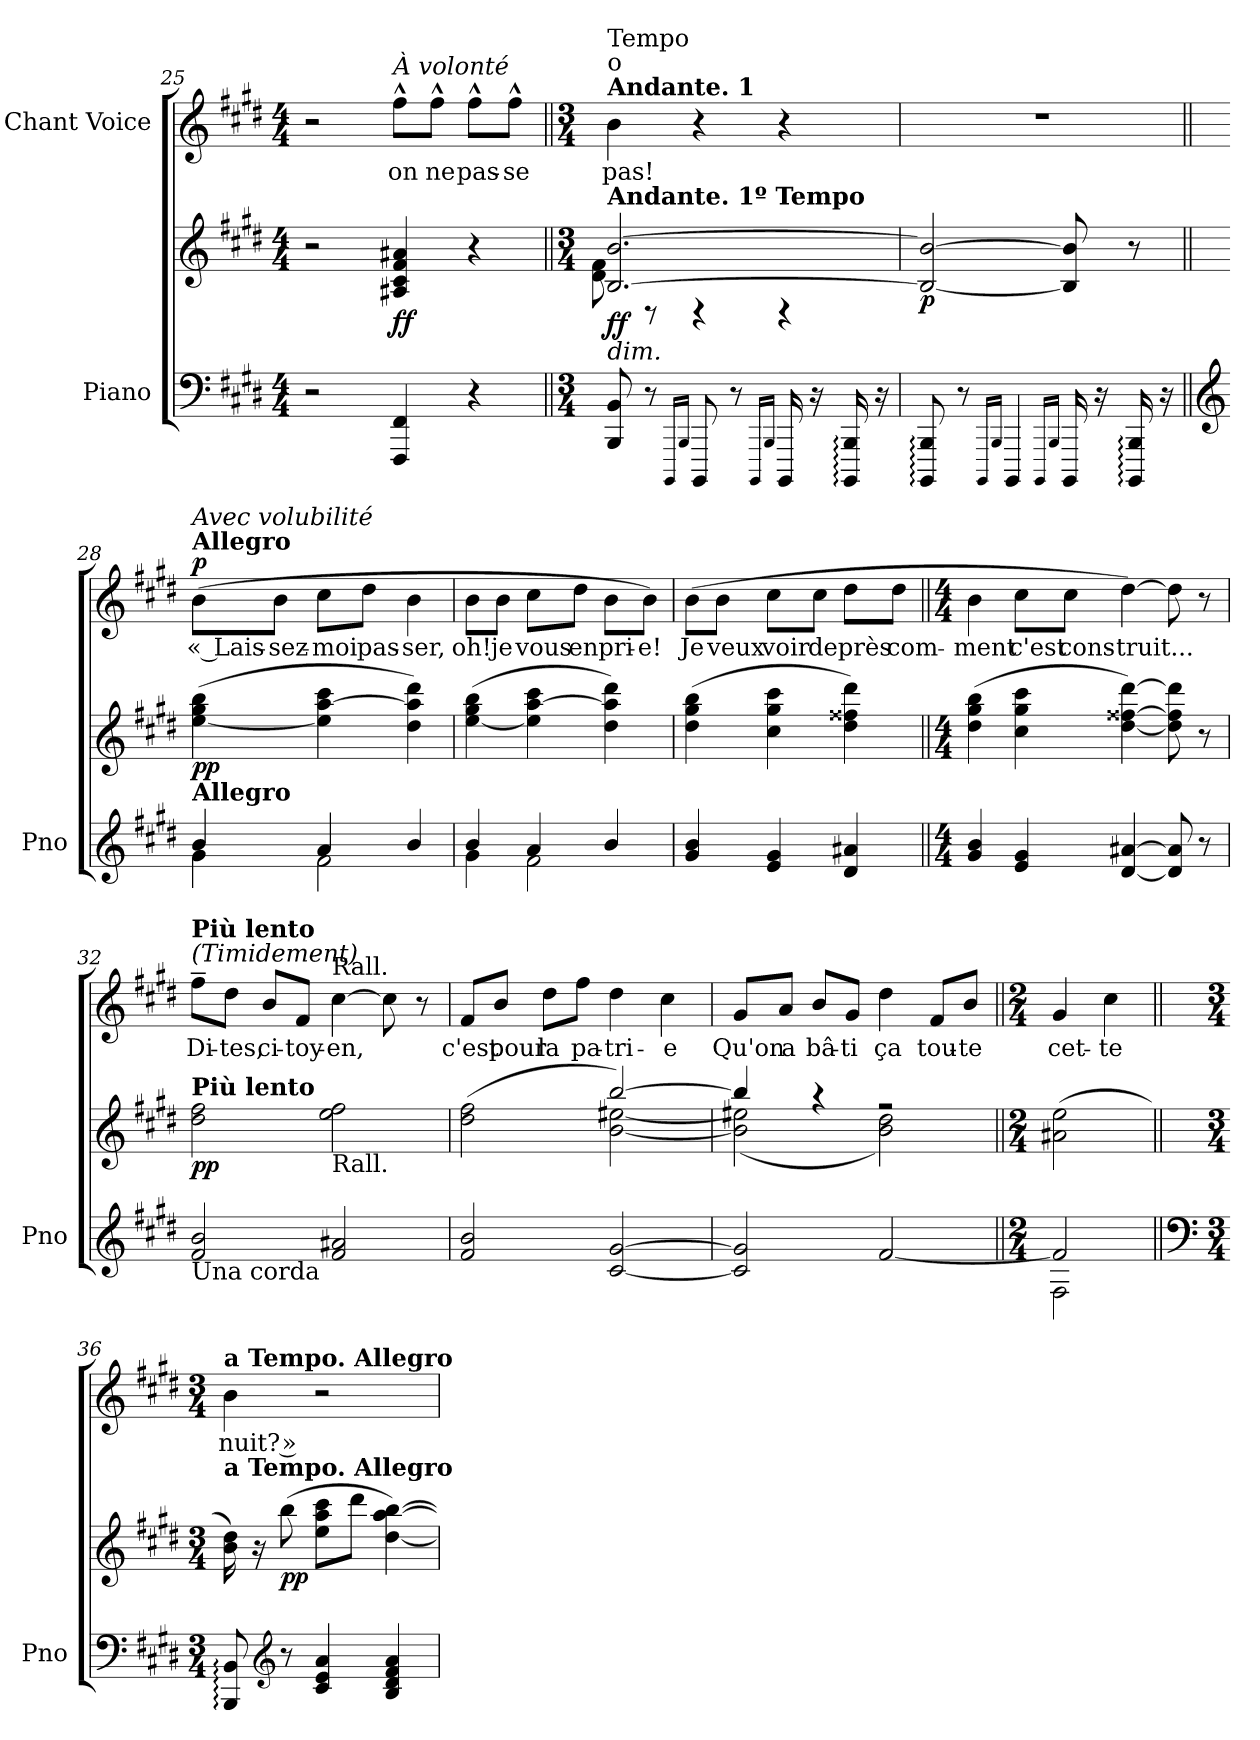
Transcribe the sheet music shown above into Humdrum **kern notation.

**kern	**kern	**dynam	**kern	**text	**dynam
*part2	*part2	*part2	*part1	*part1	*part1
*staff3	*staff2	*staff2/3	*staff1	*staff1	*staff1
*I"Piano	*	*	*I"Chant Voice	*	*
*I'Pno	*	*	*	*	*
*clefF4	*clefG2	*	*clefG2	*	*
*k[f#c#g#d#]	*k[f#c#g#d#]	*	*k[f#c#g#d#]	*	*
*M4/4	*M4/4	*	*M4/4	*	*
=25	=25	=25	=25	=25	=25
2r	2r	.	2r	.	.
!	!	!	!LO:TX:a:i:t=À volonté	!	!
!	!	!LO:DY:b	!	!LO:LY:b	!
4FFF#/ 4FF#/	4A#X/ 4c#/ 4f#/ 4a#X/	ff	8ff#^^\L	on	.
!	!	!	!	!LO:LY:b	!
.	.	.	8ff#^^\J	ne	.
!	!	!	!	!LO:LY:b	!
4r	4r	.	8ff#^^\L	pas-	.
!	!	!	!	!LO:LY:b	!
.	.	.	8ff#^^\J	-se	.
!!LO:LB:g=z
=26||	=26||	=26||	=26||	=26||	=26||
*M3/4	*M3/4	*	*M3/4	*	*
*	*^	*	*	*	*
!	!	!	!	!LO:TX:a:B:t=Andante. 1	!	!
!	!	!	!	!LO:TX:a:t=o	!	!
!	!	!	!	!LO:TX:a:t=Tempo	!	!
!	!LO:TX:a:B:t=Andante. 1º Tempo	!	!	!	!	!
!	!LO:TX:b:i:t=dim.	!	!	!	!	!
!	!	!	!LO:DY:b	!	!LO:LY:b	!
8BBB/ 8BB/	[2.B/ [2.b/	8d#\ 8f#\	ff	4b\	pas!	.
8r	.	8r	.	.	.	.
16qBBBB/LL	.	.	.	.	.	.
16qBBB/JJ	.	.	.	.	.	.
8BBBB/	.	4r	.	4r	.	.
8r	.	.	.	.	.	.
16qBBBB/LL	.	.	.	.	.	.
16qBBB/JJ	.	.	.	.	.	.
16BBBB/	.	4r	.	4r	.	.
16r	.	.	.	.	.	.
16BBBB/: 16BBB/:	.	.	.	.	.	.
16r	.	.	.	.	.	.
*	*v	*v	*	*	*	*
=27	=27	=27	=27	=27	=27
!	!	!LO:DY:b	!	!	!
8BBBB/: 8BBB/:	2B/_ 2b/_	p	2.r	.	.
8r	.	.	.	.	.
16qBBBB/LL	.	.	.	.	.
16qBBB/JJ	.	.	.	.	.
4BBBB/	.	.	.	.	.
16qBBBB/LL	.	.	.	.	.
16qBBB/JJ	.	.	.	.	.
16BBBB/	8B/] 8b/]	.	.	.	.
16r	.	.	.	.	.
16BBBB/: 16BBB/:	8r	.	.	.	.
16r	.	.	.	.	.
=28||	=28||	=28||	=28||	=28||	=28||
*clefG2	*	*	*	*	*
*^	*	*	*	*	*
!	!	!	!	!LO:TX:a:B:t=Allegro	!	!
!	!	!	!	!LO:TX:a:i:t=Avec volubilité	!	!
!LO:TX:a:B:t=Allegro	!	!	!	!	!	!
!	!	!	!LO:DY:b	!	!LO:LY:b	!LO:DY:a
4b/	4g#\	(>[4ee\ 4gg#\ 4bb\	pp	(>8b\L	« Lais-	p
!	!	!	!	!	!LO:LY:b	!
.	.	.	.	8b\J	-sez-	.
!	!	!	!	!	!LO:LY:b	!
4a/	2f#\	4ee\] [4aa\ 4ccc#\	.	8cc#\L	-moi	.
!	!	!	!	!	!LO:LY:b	!
.	.	.	.	8dd#\J	pas-	.
!	!	!	!	!	!LO:LY:b	!
4b/	.	4dd#\ 4aa\] 4ddd#\)	.	4b\	-ser,	.
!!LO:LB:g=z
=29	=29	=29	=29	=29	=29	=29
!	!	!	!	!	!LO:LY:b	!
4b/	4g#\	(>[4ee\ 4gg#\ 4bb\	.	8b\L	oh!	.
!	!	!	!	!	!LO:LY:b	!
.	.	.	.	8b\J	je	.
!	!	!	!	!	!LO:LY:b	!
4a/	2f#\	4ee\] [4aa\ 4ccc#\	.	8cc#\L	vous	.
!	!	!	!	!	!LO:LY:b	!
.	.	.	.	8dd#\J	en	.
!	!	!	!	!	!LO:LY:b	!
4b/	.	4dd#\ 4aa\] 4ddd#\)	.	8b\L	pri-	.
!	!	!	!	!	!LO:LY:b	!
.	.	.	.	8b\J)	-e!	.
*v	*v	*	*	*	*	*
=30	=30	=30	=30	=30	=30
!	!	!	!	!LO:LY:b	!
4g#/ 4b/	(>4dd#\ 4gg#\ 4bb\	.	(>8b\L	Je	.
!	!	!	!	!LO:LY:b	!
.	.	.	8b\J	veux	.
!	!	!	!	!LO:LY:b	!
4e/ 4g#/	4cc#\ 4gg#\ 4ccc#\	.	8cc#\L	voir	.
!	!	!	!	!LO:LY:b	!
.	.	.	8cc#\J	de	.
!	!	!	!	!LO:LY:b	!
4d#/ 4a#X/	4dd#\ 4ff##X\ 4ddd#\)	.	8dd#\L	près	.
!	!	!	!	!LO:LY:b	!
.	.	.	8dd#\J	com-	.
=31||	=31||	=31||	=31||	=31||	=31||
*M4/4	*M4/4	*	*M4/4	*	*
!	!	!	!	!LO:LY:b	!
4g#/ 4b/	(>4dd#\ 4gg#\ 4bb\	.	4b\	-ment	.
!	!	!	!	!LO:LY:b	!
4e/ 4g#/	4cc#\ 4gg#\ 4ccc#\	.	8cc#\L	c'est	.
!	!	!	!	!LO:LY:b	!
.	.	.	8cc#\J	cons-	.
!	!	!	!	!LO:LY:b	!
[4d#/ [4a#X/	[4dd#\ [4ff##X\ [4ddd#\)	.	[4dd#\)	-truit...	.
8d#/] 8a#/]	8dd#\] 8ff##\] 8ddd#\]	.	8dd#\]	.	.
8r	8r	.	8r	.	.
!!LO:PB:g=z
=32	=32	=32	=32	=32	=32
!	!	!	!LO:TX:a:i:t=(Timidement)	!	!
!	!	!	!LO:TX:a:B:t=Più lento	!	!
!	!LO:TX:a:B:t=Più lento	!	!	!	!
!LO:TX:b:t=Una corda	!	!	!	!	!
!	!	!LO:DY:b	!	!LO:LY:b	!
2f#/ 2b/	2dd#\ 2ff#\	pp	8ff#~\L	Di-	.
!	!	!	!	!LO:LY:b	!
.	.	.	8dd#\J	-tes,	.
!	!	!	!	!LO:LY:b	!
.	.	.	8b/L	ci-	.
!	!	!	!	!LO:LY:b	!
.	.	.	8f#/J	-toy-	.
*	*	*	*MM115	*	*
!	!	!	!LO:TX:a:t=Rall.	!	!
!	!LO:TX:b:t=Rall.	!	!	!	!
!	!	!	!	!LO:LY:b	!
2f#/ 2a#X/	2ee\ 2ff#\	.	[4cc#\	-en,	.
.	.	.	8cc#\]	.	.
.	.	.	8r	.	.
=33	=33	=33	=33	=33	=33
*	*	*	*MM110	*	*
*	*^	*	*	*	*
!	!	!	!	!	!LO:LY:b	!
2f#/ 2b/	(>2dd#\ 2ff#\	2ryy	.	8f#/L	c'est	.
!	!	!	!	!	!LO:LY:b	!
.	.	.	.	8b/J	pour	.
!	!	!	!	!	!LO:LY:b	!
.	.	.	.	8dd#\L	la	.
!	!	!	!	!	!LO:LY:b	!
.	.	.	.	8ff#\J	pa-	.
*	*	*	*	*MM105	*	*
!	!	!	!	!	!LO:LY:b	!
[2c#/ [2g#/	[2bb/)	[2b\ [2ee#X\	.	4dd#\	-tri-	.
!	!	!	!	!	!LO:LY:b	!
.	.	.	.	4cc#\	-e	.
=34	=34	=34	=34	=34	=34	=34
*	*	*	*	*MM100	*	*
!	!	!	!	!	!LO:LY:b	!
2c#/] 2g#/]	4bb/]	(>2b\] 2ee#X\]	.	8g#/L	Qu'on	.
!	!	!	!	!	!LO:LY:b	!
.	.	.	.	8a/J	a	.
!	!	!	!	!	!LO:LY:b	!
.	4raa	.	.	8b/L	bâ-	.
!	!	!	!	!	!LO:LY:b	!
.	.	.	.	8g#/J	-ti	.
*	*	*	*	*MM95	*	*
!	!	!	!	!	!LO:LY:b	!
[2f#/	2rff	2b\ 2dd#\)	.	4dd#\	ça	.
!	!	!	!	!	!LO:LY:b	!
.	.	.	.	8f#/L	tou-	.
!	!	!	!	!	!LO:LY:b	!
.	.	.	.	8b/J	-te	.
*	*v	*v	*	*	*	*
=35||	=35||	=35||	=35||	=35||	=35||
*M2/4	*M2/4	*	*M2/4	*	*
*	*	*	*MM90	*	*
*^	*	*	*	*	*
!	!	!	!	!	!LO:LY:b	!
2f#/]	2F#\	(>2a#X\ 2ee\	.	4g#/	cet-	.
!	!	!	!	!	!LO:LY:b	!
.	.	.	.	4cc#\	-te	.
*v	*v	*	*	*	*	*
!!LO:LB:g=z
=36||	=36||	=36||	=36||	=36||	=36||
*clefF4	*	*	*	*	*
*M3/4	*M3/4	*	*M3/4	*	*
!	!	!	!LO:TX:a:B:t=a Tempo. Allegro	!	!
!	!LO:TX:a:B:t=a Tempo. Allegro	!	!	!	!
!	!	!	!	!LO:LY:b	!
8BBB/: 8BB/:	16b\ 16dd#\)	.	4b\	nuit? »	.
.	16r	.	.	.	.
*clefG2	*	*	*	*	*
!	!	!LO:DY:b	!	!	!
8r	(>8bb\	pp	.	.	.
4c#/ 4e/ 4a/	8ee\ 8aa\ 8ccc#\L	.	2r	.	.
.	8ddd#\J	.	.	.	.
4B/ 4d#/ 4f#/ 4a/	[4dd#\ [4aa\ [4bb\)	.	.	.	.
=	=	=	=	=	=
*-	*-	*-	*-	*-	*-
